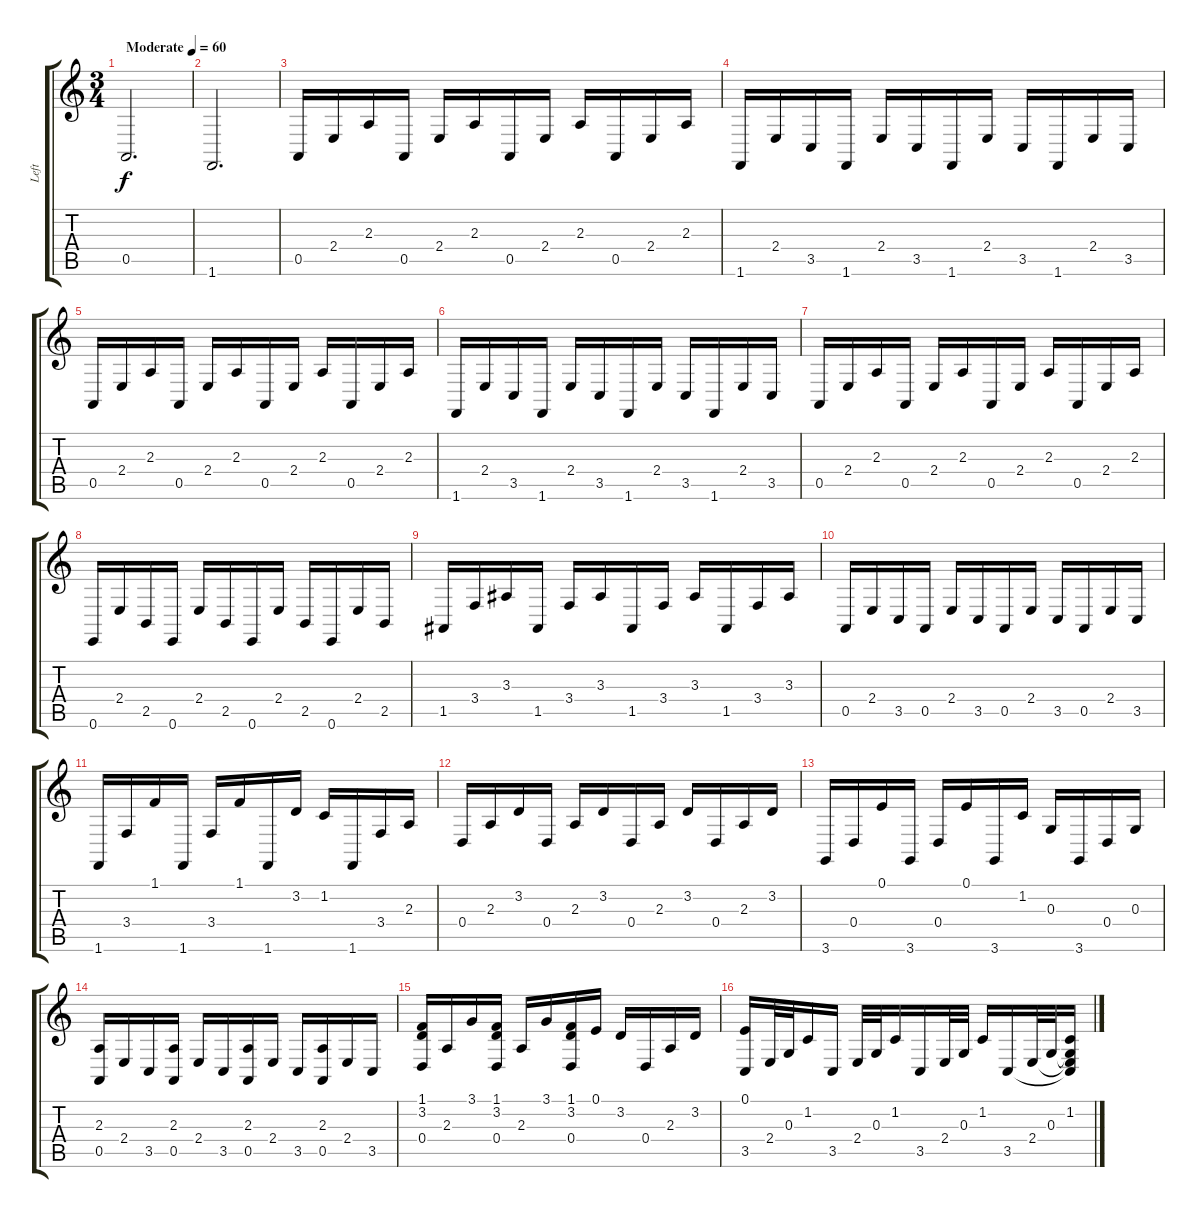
\track ("Left" "Left") {instrument acousticgrandpiano}
\staff {score tabs}
\tuning (E4 B3 G3 D3 A2 E2) {hide}
\ts (3 4)
\tempo (60 "Moderate")
\clef g2
\ks c
0.5.2{d dy f instrument acousticgrandpiano} |
1.6.2{d} |
0.5.16 2.4.16 2.3.16 0.5.16 2.4.16 2.3.16 0.5.16 2.4.16 2.3.16 0.5.16 2.4.16 2.3.16 |
1.6.16 2.4.16 3.5.16 1.6.16 2.4.16 3.5.16 1.6.16 2.4.16 3.5.16 1.6.16 2.4.16 3.5.16 |
0.5.16 2.4.16 2.3.16 0.5.16 2.4.16 2.3.16 0.5.16 2.4.16 2.3.16 0.5.16 2.4.16 2.3.16 |
1.6.16 2.4.16 3.5.16 1.6.16 2.4.16 3.5.16 1.6.16 2.4.16 3.5.16 1.6.16 2.4.16 3.5.16 |
0.5.16 2.4.16 2.3.16 0.5.16 2.4.16 2.3.16 0.5.16 2.4.16 2.3.16 0.5.16 2.4.16 2.3.16 |
0.6.16 2.4.16 2.5.16 0.6.16 2.4.16 2.5.16 0.6.16 2.4.16 2.5.16 0.6.16 2.4.16 2.5.16 |
1.5.16 3.4.16 3.3.16 1.5.16 3.4.16 3.3.16 1.5.16 3.4.16 3.3.16 1.5.16 3.4.16 3.3.16 |
0.5.16 2.4.16 3.5.16 0.5.16 2.4.16 3.5.16 0.5.16 2.4.16 3.5.16 0.5.16 2.4.16 3.5.16 |
1.6.16 3.4.16 1.1.16 1.6.16 3.4.16 1.1.16 1.6.16 3.2.16 1.2.16 1.6.16 3.4.16 2.3.16 |
0.4.16 2.3.16 3.2.16 0.4.16 2.3.16 3.2.16 0.4.16 2.3.16 3.2.16 0.4.16 2.3.16 3.2.16 |
3.6.16 0.4.16 0.1.16 3.6.16 0.4.16 0.1.16 3.6.16 1.2.16 0.3.16 3.6.16 0.4.16 0.3.16 |
(2.3 0.5).16 2.4.16 3.5.16 (2.3 0.5).16 2.4.16 3.5.16 (2.3 0.5).16 2.4.16 3.5.16 (2.3 0.5).16 2.4.16 3.5.16 |
(1.1 3.2 0.4).16 2.3.16 3.1.16 (1.1 3.2 0.4).16 2.3.16 3.1.16 (1.1 3.2 0.4).16 0.1.16 3.2.16 0.4.16 2.3.16 3.2.16 |
(0.1 3.5).16 2.4.32 0.3.32 1.2.16 3.5.16 2.4.32 0.3.32 1.2.16 3.5.16 2.4.32 0.3.32 1.2.16 3.5.16 2.4.32 0.3.32 (1.2 0.3{t} 2.4{t} 3.5{t}).16
